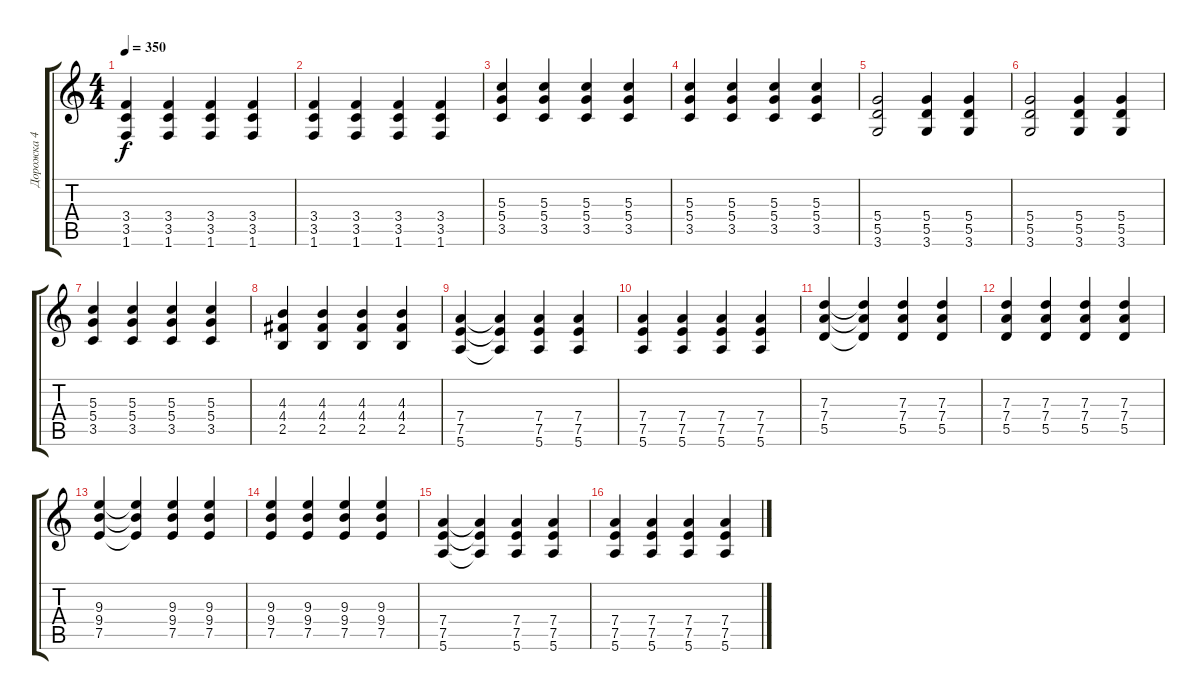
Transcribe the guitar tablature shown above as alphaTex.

\track ("Дорожка 4" "Дорожка 4") {instrument distortionguitar}
\staff {score tabs}
\tuning (E4 B3 G3 D3 A2 E2) {hide}
\ts (4 4)
\tempo 350
\clef g2
\ks c
(3.4 3.5 1.6).4{dy f} (3.4 3.5 1.6).4 (3.4 3.5 1.6).4 (3.4 3.5 1.6).4 |
(3.4 3.5 1.6).4 (3.4 3.5 1.6).4 (3.4 3.5 1.6).4 (3.4 3.5 1.6).4 |
(5.3 5.4 3.5).4 (5.3 5.4 3.5).4 (5.3 5.4 3.5).4 (5.3 5.4 3.5).4 |
(5.3 5.4 3.5).4 (5.3 5.4 3.5).4 (5.3 5.4 3.5).4 (5.3 5.4 3.5).4 |
(5.4 5.5 3.6).2 (5.4 5.5 3.6).4 (5.4 5.5 3.6).4 |
(5.4 5.5 3.6).2 (5.4 5.5 3.6).4 (5.4 5.5 3.6).4 |
(5.3 5.4 3.5).4 (5.3 5.4 3.5).4 (5.3 5.4 3.5).4 (5.3 5.4 3.5).4 |
(4.3 4.4 2.5).4 (4.3 4.4 2.5).4 (4.3 4.4 2.5).4 (4.3 4.4 2.5).4 |
(7.4 7.5 5.6).4 (7.4{t} 7.5{t} 5.6{t}).4 (7.4 7.5 5.6).4 (7.4 7.5 5.6).4 |
(7.4 7.5 5.6).4 (7.4 7.5 5.6).4 (7.4 7.5 5.6).4 (7.4 7.5 5.6).4 |
(7.3 7.4 5.5).4 (7.3{t} 7.4{t} 5.5{t}).4 (7.3 7.4 5.5).4 (7.3 7.4 5.5).4 |
(7.3 7.4 5.5).4 (7.3 7.4 5.5).4 (7.3 7.4 5.5).4 (7.3 7.4 5.5).4 |
(9.3 9.4 7.5).4 (9.3{t} 9.4{t} 7.5{t}).4 (9.3 9.4 7.5).4 (9.3 9.4 7.5).4 |
(9.3 9.4 7.5).4 (9.3 9.4 7.5).4 (9.3 9.4 7.5).4 (9.3 9.4 7.5).4 |
(7.4 7.5 5.6).4 (7.4{t} 7.5{t} 5.6{t}).4 (7.4 7.5 5.6).4 (7.4 7.5 5.6).4 |
(7.4 7.5 5.6).4 (7.4 7.5 5.6).4 (7.4 7.5 5.6).4 (7.4 7.5 5.6).4
